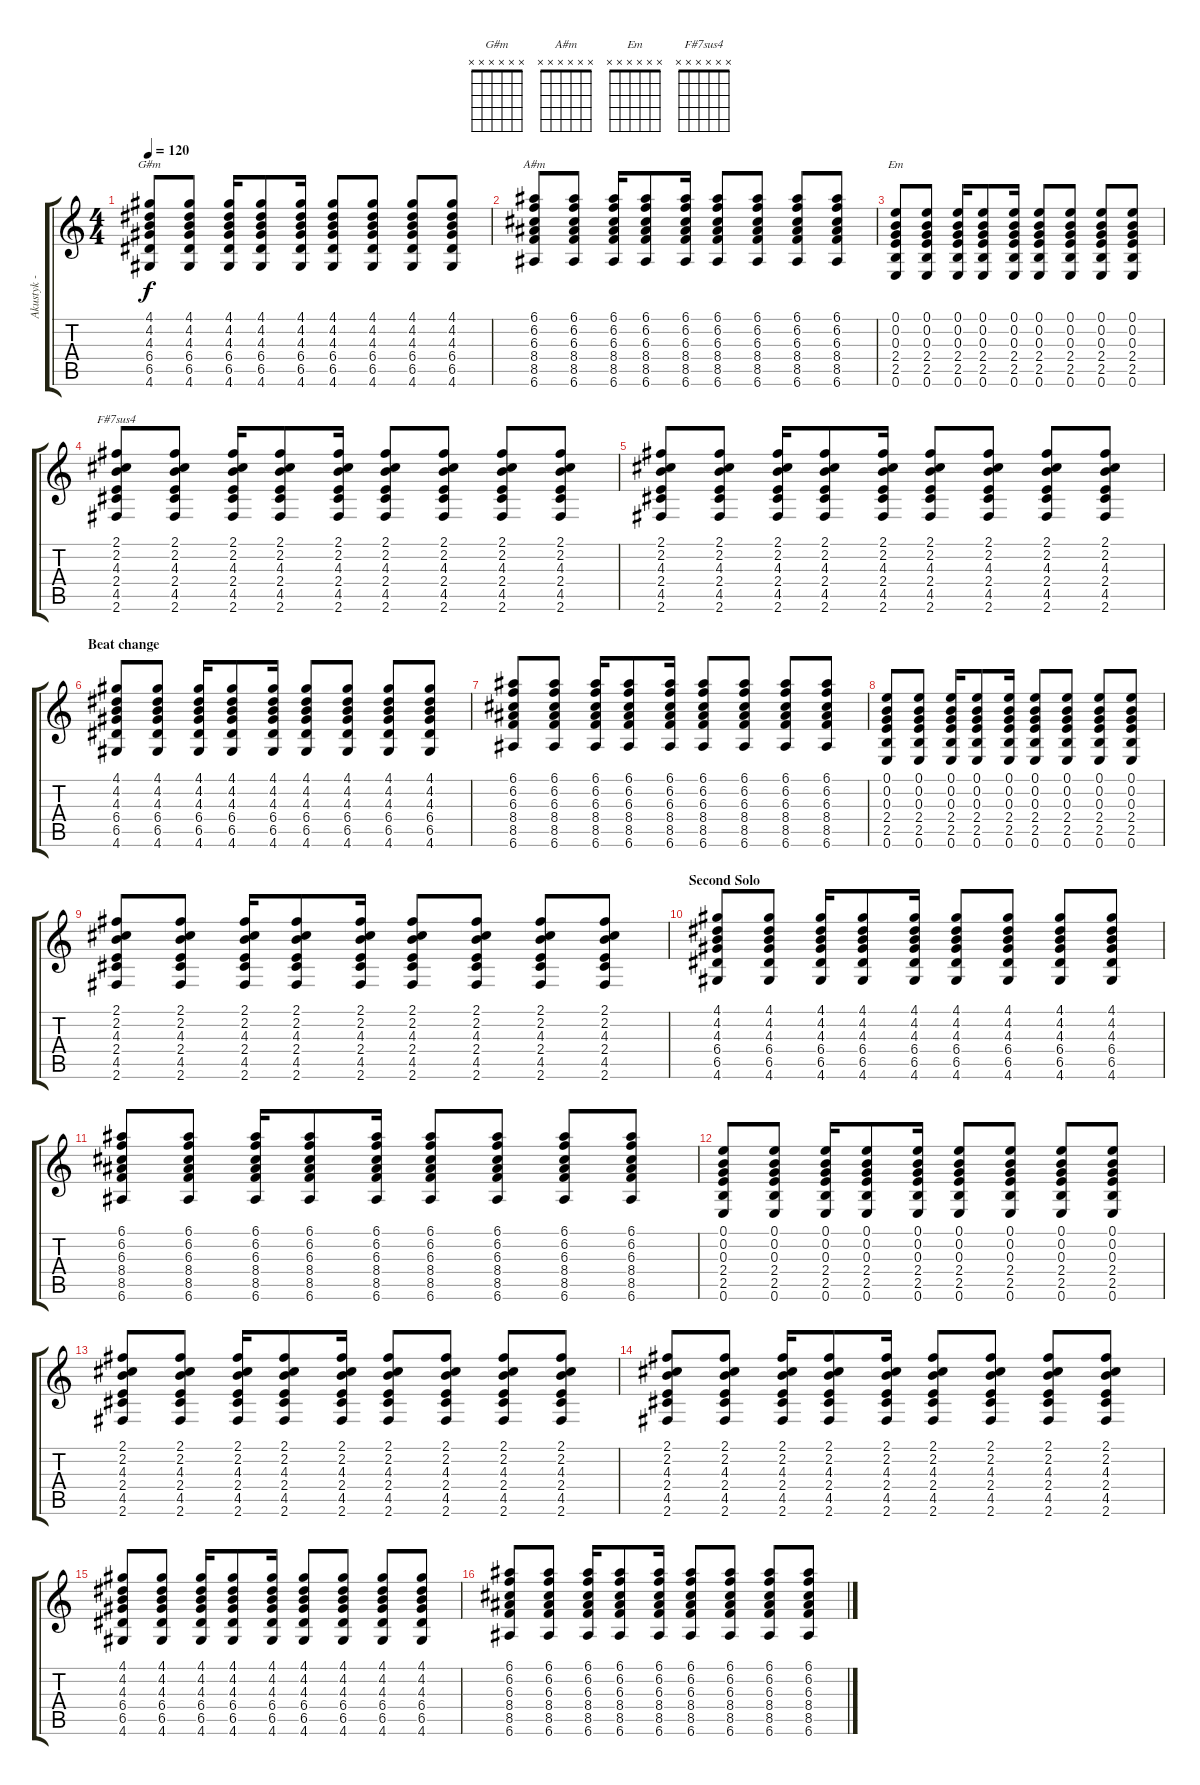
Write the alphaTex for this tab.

\track ("Akustyk - Rythm (Rolamp)" "Akustyk - ") {instrument acousticguitarsteel}
\staff {score tabs}
\tuning (E4 B3 G3 D3 A2 E2) {hide}
\chord ("G#m" x x x x x x) {firstfret 0}
\chord ("A#m" x x x x x x) {firstfret 0}
\chord ("Em" x x x x x x) {firstfret 0}
\chord ("F#7sus4" x x x x x x) {firstfret 0}
\ts (4 4)
\tempo 120
\clef g2
\ks c
(4.1 4.2 4.3 6.4 6.5 4.6).8{ch "G#m" dy f} (4.1 4.2 4.3 6.4 6.5 4.6).8 (4.1 4.2 4.3 6.4 6.5 4.6).16 (4.1 4.2 4.3 6.4 6.5 4.6).8 (4.1 4.2 4.3 6.4 6.5 4.6).16 (4.1 4.2 4.3 6.4 6.5 4.6).8 (4.1 4.2 4.3 6.4 6.5 4.6).8 (4.1 4.2 4.3 6.4 6.5 4.6).8 (4.1 4.2 4.3 6.4 6.5 4.6).8 |
(6.1 6.2 6.3 8.4 8.5 6.6).8{ch "A#m"} (6.1 6.2 6.3 8.4 8.5 6.6).8 (6.1 6.2 6.3 8.4 8.5 6.6).16 (6.1 6.2 6.3 8.4 8.5 6.6).8 (6.1 6.2 6.3 8.4 8.5 6.6).16 (6.1 6.2 6.3 8.4 8.5 6.6).8 (6.1 6.2 6.3 8.4 8.5 6.6).8 (6.1 6.2 6.3 8.4 8.5 6.6).8 (6.1 6.2 6.3 8.4 8.5 6.6).8 |
(0.1 0.2 0.3 2.4 2.5 0.6).8{ch "Em"} (0.1 0.2 0.3 2.4 2.5 0.6).8 (0.1 0.2 0.3 2.4 2.5 0.6).16 (0.1 0.2 0.3 2.4 2.5 0.6).8 (0.1 0.2 0.3 2.4 2.5 0.6).16 (0.1 0.2 0.3 2.4 2.5 0.6).8 (0.1 0.2 0.3 2.4 2.5 0.6).8 (0.1 0.2 0.3 2.4 2.5 0.6).8 (0.1 0.2 0.3 2.4 2.5 0.6).8 |
(2.1 2.2 4.3 2.4 4.5 2.6).8{ch "F#7sus4"} (2.1 2.2 4.3 2.4 4.5 2.6).8 (2.1 2.2 4.3 2.4 4.5 2.6).16 (2.1 2.2 4.3 2.4 4.5 2.6).8 (2.1 2.2 4.3 2.4 4.5 2.6).16 (2.1 2.2 4.3 2.4 4.5 2.6).8 (2.1 2.2 4.3 2.4 4.5 2.6).8 (2.1 2.2 4.3 2.4 4.5 2.6).8 (2.1 2.2 4.3 2.4 4.5 2.6).8 |
(2.1 2.2 4.3 2.4 4.5 2.6).8 (2.1 2.2 4.3 2.4 4.5 2.6).8 (2.1 2.2 4.3 2.4 4.5 2.6).16 (2.1 2.2 4.3 2.4 4.5 2.6).8 (2.1 2.2 4.3 2.4 4.5 2.6).16 (2.1 2.2 4.3 2.4 4.5 2.6).8 (2.1 2.2 4.3 2.4 4.5 2.6).8 (2.1 2.2 4.3 2.4 4.5 2.6).8 (2.1 2.2 4.3 2.4 4.5 2.6).8 |
\section ("" "Beat change")
(4.1 4.2 4.3 6.4 6.5 4.6).8 (4.1 4.2 4.3 6.4 6.5 4.6).8 (4.1 4.2 4.3 6.4 6.5 4.6).16 (4.1 4.2 4.3 6.4 6.5 4.6).8 (4.1 4.2 4.3 6.4 6.5 4.6).16 (4.1 4.2 4.3 6.4 6.5 4.6).8 (4.1 4.2 4.3 6.4 6.5 4.6).8 (4.1 4.2 4.3 6.4 6.5 4.6).8 (4.1 4.2 4.3 6.4 6.5 4.6).8 |
(6.1 6.2 6.3 8.4 8.5 6.6).8 (6.1 6.2 6.3 8.4 8.5 6.6).8 (6.1 6.2 6.3 8.4 8.5 6.6).16 (6.1 6.2 6.3 8.4 8.5 6.6).8 (6.1 6.2 6.3 8.4 8.5 6.6).16 (6.1 6.2 6.3 8.4 8.5 6.6).8 (6.1 6.2 6.3 8.4 8.5 6.6).8 (6.1 6.2 6.3 8.4 8.5 6.6).8 (6.1 6.2 6.3 8.4 8.5 6.6).8 |
(0.1 0.2 0.3 2.4 2.5 0.6).8 (0.1 0.2 0.3 2.4 2.5 0.6).8 (0.1 0.2 0.3 2.4 2.5 0.6).16 (0.1 0.2 0.3 2.4 2.5 0.6).8 (0.1 0.2 0.3 2.4 2.5 0.6).16 (0.1 0.2 0.3 2.4 2.5 0.6).8 (0.1 0.2 0.3 2.4 2.5 0.6).8 (0.1 0.2 0.3 2.4 2.5 0.6).8 (0.1 0.2 0.3 2.4 2.5 0.6).8 |
(2.1 2.2 4.3 2.4 4.5 2.6).8 (2.1 2.2 4.3 2.4 4.5 2.6).8 (2.1 2.2 4.3 2.4 4.5 2.6).16 (2.1 2.2 4.3 2.4 4.5 2.6).8 (2.1 2.2 4.3 2.4 4.5 2.6).16 (2.1 2.2 4.3 2.4 4.5 2.6).8 (2.1 2.2 4.3 2.4 4.5 2.6).8 (2.1 2.2 4.3 2.4 4.5 2.6).8 (2.1 2.2 4.3 2.4 4.5 2.6).8 |
\section ("" "Second Solo")
(4.1 4.2 4.3 6.4 6.5 4.6).8 (4.1 4.2 4.3 6.4 6.5 4.6).8 (4.1 4.2 4.3 6.4 6.5 4.6).16 (4.1 4.2 4.3 6.4 6.5 4.6).8 (4.1 4.2 4.3 6.4 6.5 4.6).16 (4.1 4.2 4.3 6.4 6.5 4.6).8 (4.1 4.2 4.3 6.4 6.5 4.6).8 (4.1 4.2 4.3 6.4 6.5 4.6).8 (4.1 4.2 4.3 6.4 6.5 4.6).8 |
(6.1 6.2 6.3 8.4 8.5 6.6).8 (6.1 6.2 6.3 8.4 8.5 6.6).8 (6.1 6.2 6.3 8.4 8.5 6.6).16 (6.1 6.2 6.3 8.4 8.5 6.6).8 (6.1 6.2 6.3 8.4 8.5 6.6).16 (6.1 6.2 6.3 8.4 8.5 6.6).8 (6.1 6.2 6.3 8.4 8.5 6.6).8 (6.1 6.2 6.3 8.4 8.5 6.6).8 (6.1 6.2 6.3 8.4 8.5 6.6).8 |
(0.1 0.2 0.3 2.4 2.5 0.6).8 (0.1 0.2 0.3 2.4 2.5 0.6).8 (0.1 0.2 0.3 2.4 2.5 0.6).16 (0.1 0.2 0.3 2.4 2.5 0.6).8 (0.1 0.2 0.3 2.4 2.5 0.6).16 (0.1 0.2 0.3 2.4 2.5 0.6).8 (0.1 0.2 0.3 2.4 2.5 0.6).8 (0.1 0.2 0.3 2.4 2.5 0.6).8 (0.1 0.2 0.3 2.4 2.5 0.6).8 |
(2.1 2.2 4.3 2.4 4.5 2.6).8 (2.1 2.2 4.3 2.4 4.5 2.6).8 (2.1 2.2 4.3 2.4 4.5 2.6).16 (2.1 2.2 4.3 2.4 4.5 2.6).8 (2.1 2.2 4.3 2.4 4.5 2.6).16 (2.1 2.2 4.3 2.4 4.5 2.6).8 (2.1 2.2 4.3 2.4 4.5 2.6).8 (2.1 2.2 4.3 2.4 4.5 2.6).8 (2.1 2.2 4.3 2.4 4.5 2.6).8 |
(2.1 2.2 4.3 2.4 4.5 2.6).8 (2.1 2.2 4.3 2.4 4.5 2.6).8 (2.1 2.2 4.3 2.4 4.5 2.6).16 (2.1 2.2 4.3 2.4 4.5 2.6).8 (2.1 2.2 4.3 2.4 4.5 2.6).16 (2.1 2.2 4.3 2.4 4.5 2.6).8 (2.1 2.2 4.3 2.4 4.5 2.6).8 (2.1 2.2 4.3 2.4 4.5 2.6).8 (2.1 2.2 4.3 2.4 4.5 2.6).8 |
(4.1 4.2 4.3 6.4 6.5 4.6).8 (4.1 4.2 4.3 6.4 6.5 4.6).8 (4.1 4.2 4.3 6.4 6.5 4.6).16 (4.1 4.2 4.3 6.4 6.5 4.6).8 (4.1 4.2 4.3 6.4 6.5 4.6).16 (4.1 4.2 4.3 6.4 6.5 4.6).8 (4.1 4.2 4.3 6.4 6.5 4.6).8 (4.1 4.2 4.3 6.4 6.5 4.6).8 (4.1 4.2 4.3 6.4 6.5 4.6).8 |
(6.1 6.2 6.3 8.4 8.5 6.6).8 (6.1 6.2 6.3 8.4 8.5 6.6).8 (6.1 6.2 6.3 8.4 8.5 6.6).16 (6.1 6.2 6.3 8.4 8.5 6.6).8 (6.1 6.2 6.3 8.4 8.5 6.6).16 (6.1 6.2 6.3 8.4 8.5 6.6).8 (6.1 6.2 6.3 8.4 8.5 6.6).8 (6.1 6.2 6.3 8.4 8.5 6.6).8 (6.1 6.2 6.3 8.4 8.5 6.6).8
